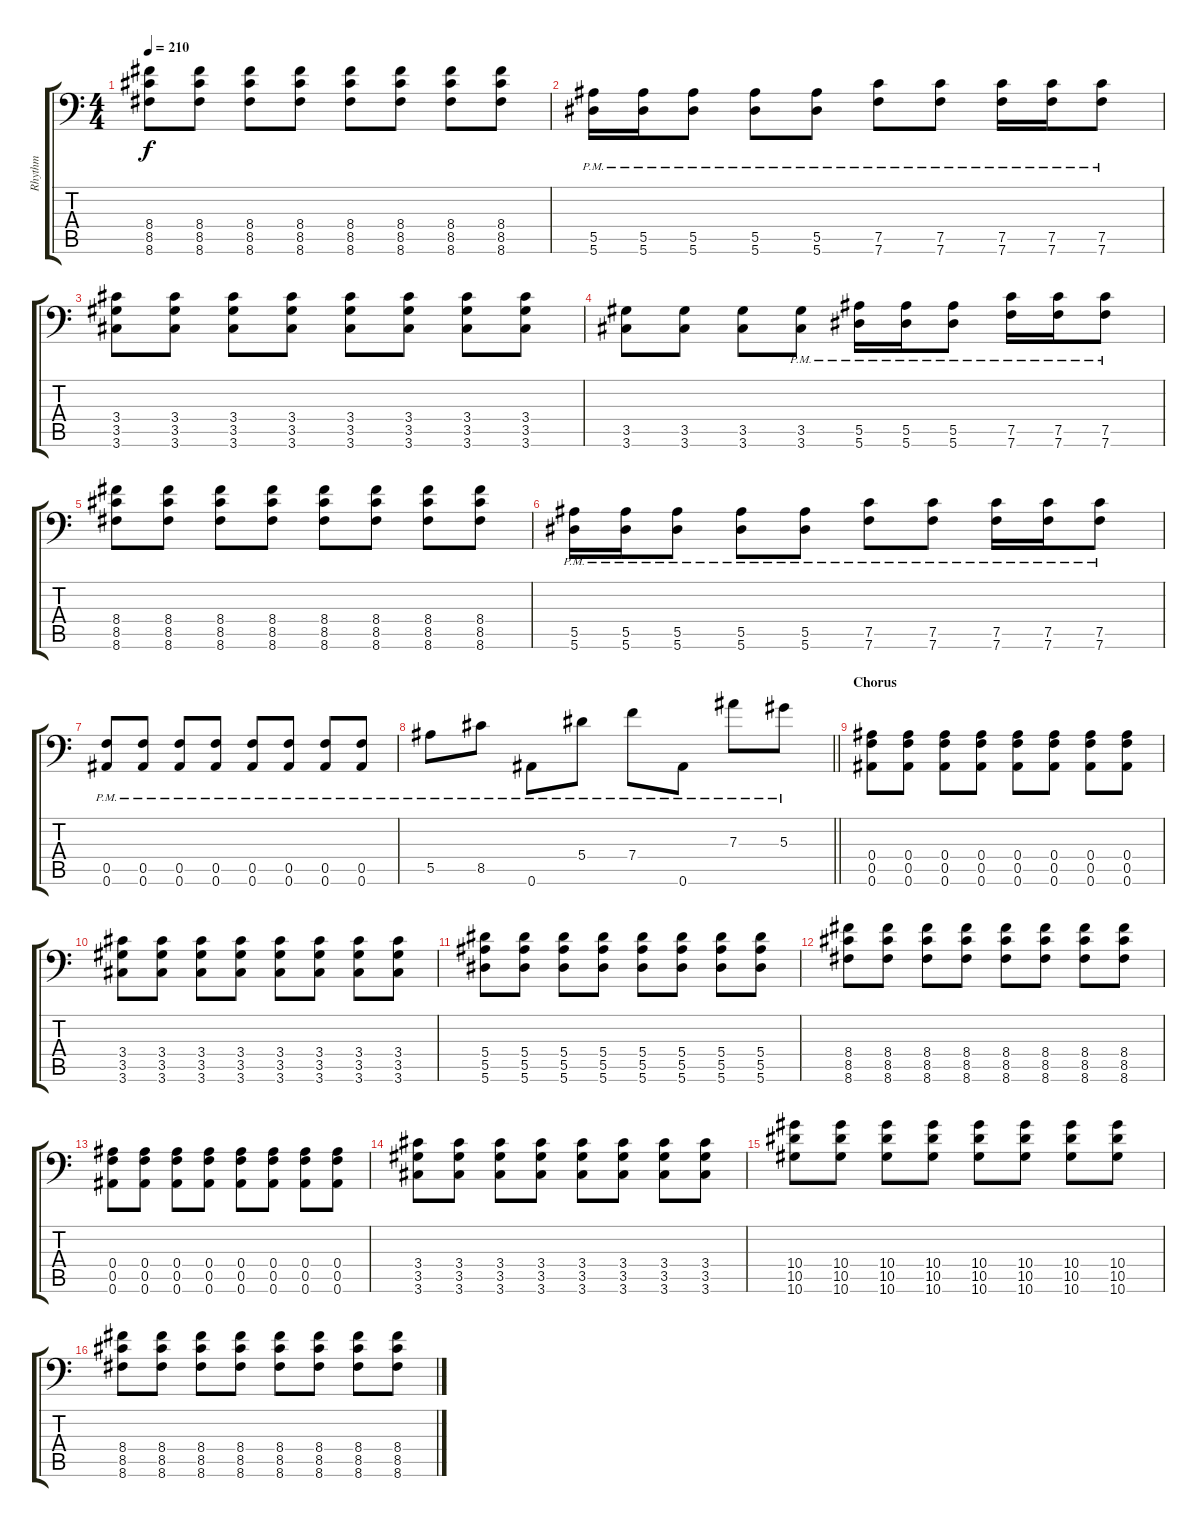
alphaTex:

\track ("Rhythm" "Rhythm") {instrument overdrivenguitar}
\staff {score tabs}
\tuning (C4 G3 Eb3 Bb2 F2 Bb1) {hide}
\ts (4 4)
\tempo 210
\clef f4
\ks c
(8.4 8.5 8.6).8{dy f} (8.4 8.5 8.6).8 (8.4 8.5 8.6).8 (8.4 8.5 8.6).8 (8.4 8.5 8.6).8 (8.4 8.5 8.6).8 (8.4 8.5 8.6).8 (8.4 8.5 8.6).8 |
(5.5{pm} 5.6{pm}).16 (5.5{pm} 5.6{pm}).16 (5.5{pm} 5.6{pm}).8 (5.5{pm} 5.6{pm}).8 (5.5{pm} 5.6{pm}).8 (7.5{pm} 7.6{pm}).8 (7.5{pm} 7.6{pm}).8 (7.5{pm} 7.6{pm}).16 (7.5{pm} 7.6{pm}).16 (7.5{pm} 7.6{pm}).8 |
(3.4 3.5 3.6).8 (3.4 3.5 3.6).8 (3.4 3.5 3.6).8 (3.4 3.5 3.6).8 (3.4 3.5 3.6).8 (3.4 3.5 3.6).8 (3.4 3.5 3.6).8 (3.4 3.5 3.6).8 |
(3.5 3.6).8 (3.5 3.6).8 (3.5 3.6).8 (3.5{pm} 3.6{pm}).8 (5.5{pm} 5.6{pm}).16 (5.5{pm} 5.6{pm}).16 (5.5{pm} 5.6{pm}).8 (7.5{pm} 7.6{pm}).16 (7.5{pm} 7.6{pm}).16 (7.5{pm} 7.6{pm}).8 |
(8.4 8.5 8.6).8 (8.4 8.5 8.6).8 (8.4 8.5 8.6).8 (8.4 8.5 8.6).8 (8.4 8.5 8.6).8 (8.4 8.5 8.6).8 (8.4 8.5 8.6).8 (8.4 8.5 8.6).8 |
(5.5{pm} 5.6{pm}).16 (5.5{pm} 5.6{pm}).16 (5.5{pm} 5.6{pm}).8 (5.5{pm} 5.6{pm}).8 (5.5{pm} 5.6{pm}).8 (7.5{pm} 7.6{pm}).8 (7.5{pm} 7.6{pm}).8 (7.5{pm} 7.6{pm}).16 (7.5{pm} 7.6{pm}).16 (7.5{pm} 7.6{pm}).8 |
(0.5{pm} 0.6{pm}).8 (0.5{pm} 0.6{pm}).8 (0.5{pm} 0.6{pm}).8 (0.5{pm} 0.6{pm}).8 (0.5{pm} 0.6{pm}).8 (0.5{pm} 0.6{pm}).8 (0.5{pm} 0.6{pm}).8 (0.5{pm} 0.6{pm}).8 |
\barLineRight lightlight
5.5{pm}.8 8.5{pm}.8 0.6{pm}.8 5.4{pm}.8 7.4{pm}.8 0.6{pm}.8 7.3{pm}.8 5.3{pm}.8 |
\section ("" "Chorus")
(0.4 0.5 0.6).8{balance 8} (0.4 0.5 0.6).8 (0.4 0.5 0.6).8 (0.4 0.5 0.6).8 (0.4 0.5 0.6).8 (0.4 0.5 0.6).8 (0.4 0.5 0.6).8 (0.4 0.5 0.6).8 |
(3.4 3.5 3.6).8 (3.4 3.5 3.6).8 (3.4 3.5 3.6).8 (3.4 3.5 3.6).8 (3.4 3.5 3.6).8 (3.4 3.5 3.6).8 (3.4 3.5 3.6).8 (3.4 3.5 3.6).8 |
(5.4 5.5 5.6).8 (5.4 5.5 5.6).8 (5.4 5.5 5.6).8 (5.4 5.5 5.6).8 (5.4 5.5 5.6).8 (5.4 5.5 5.6).8 (5.4 5.5 5.6).8 (5.4 5.5 5.6).8 |
(8.4 8.5 8.6).8 (8.4 8.5 8.6).8 (8.4 8.5 8.6).8 (8.4 8.5 8.6).8 (8.4 8.5 8.6).8 (8.4 8.5 8.6).8 (8.4 8.5 8.6).8 (8.4 8.5 8.6).8 |
(0.4 0.5 0.6).8 (0.4 0.5 0.6).8 (0.4 0.5 0.6).8 (0.4 0.5 0.6).8 (0.4 0.5 0.6).8 (0.4 0.5 0.6).8 (0.4 0.5 0.6).8 (0.4 0.5 0.6).8 |
(3.4 3.5 3.6).8 (3.4 3.5 3.6).8 (3.4 3.5 3.6).8 (3.4 3.5 3.6).8 (3.4 3.5 3.6).8 (3.4 3.5 3.6).8 (3.4 3.5 3.6).8 (3.4 3.5 3.6).8 |
(10.4 10.5 10.6).8 (10.4 10.5 10.6).8 (10.4 10.5 10.6).8 (10.4 10.5 10.6).8 (10.4 10.5 10.6).8 (10.4 10.5 10.6).8 (10.4 10.5 10.6).8 (10.4 10.5 10.6).8 |
(8.4 8.5 8.6).8 (8.4 8.5 8.6).8 (8.4 8.5 8.6).8 (8.4 8.5 8.6).8 (8.4 8.5 8.6).8 (8.4 8.5 8.6).8 (8.4 8.5 8.6).8 (8.4 8.5 8.6).8
